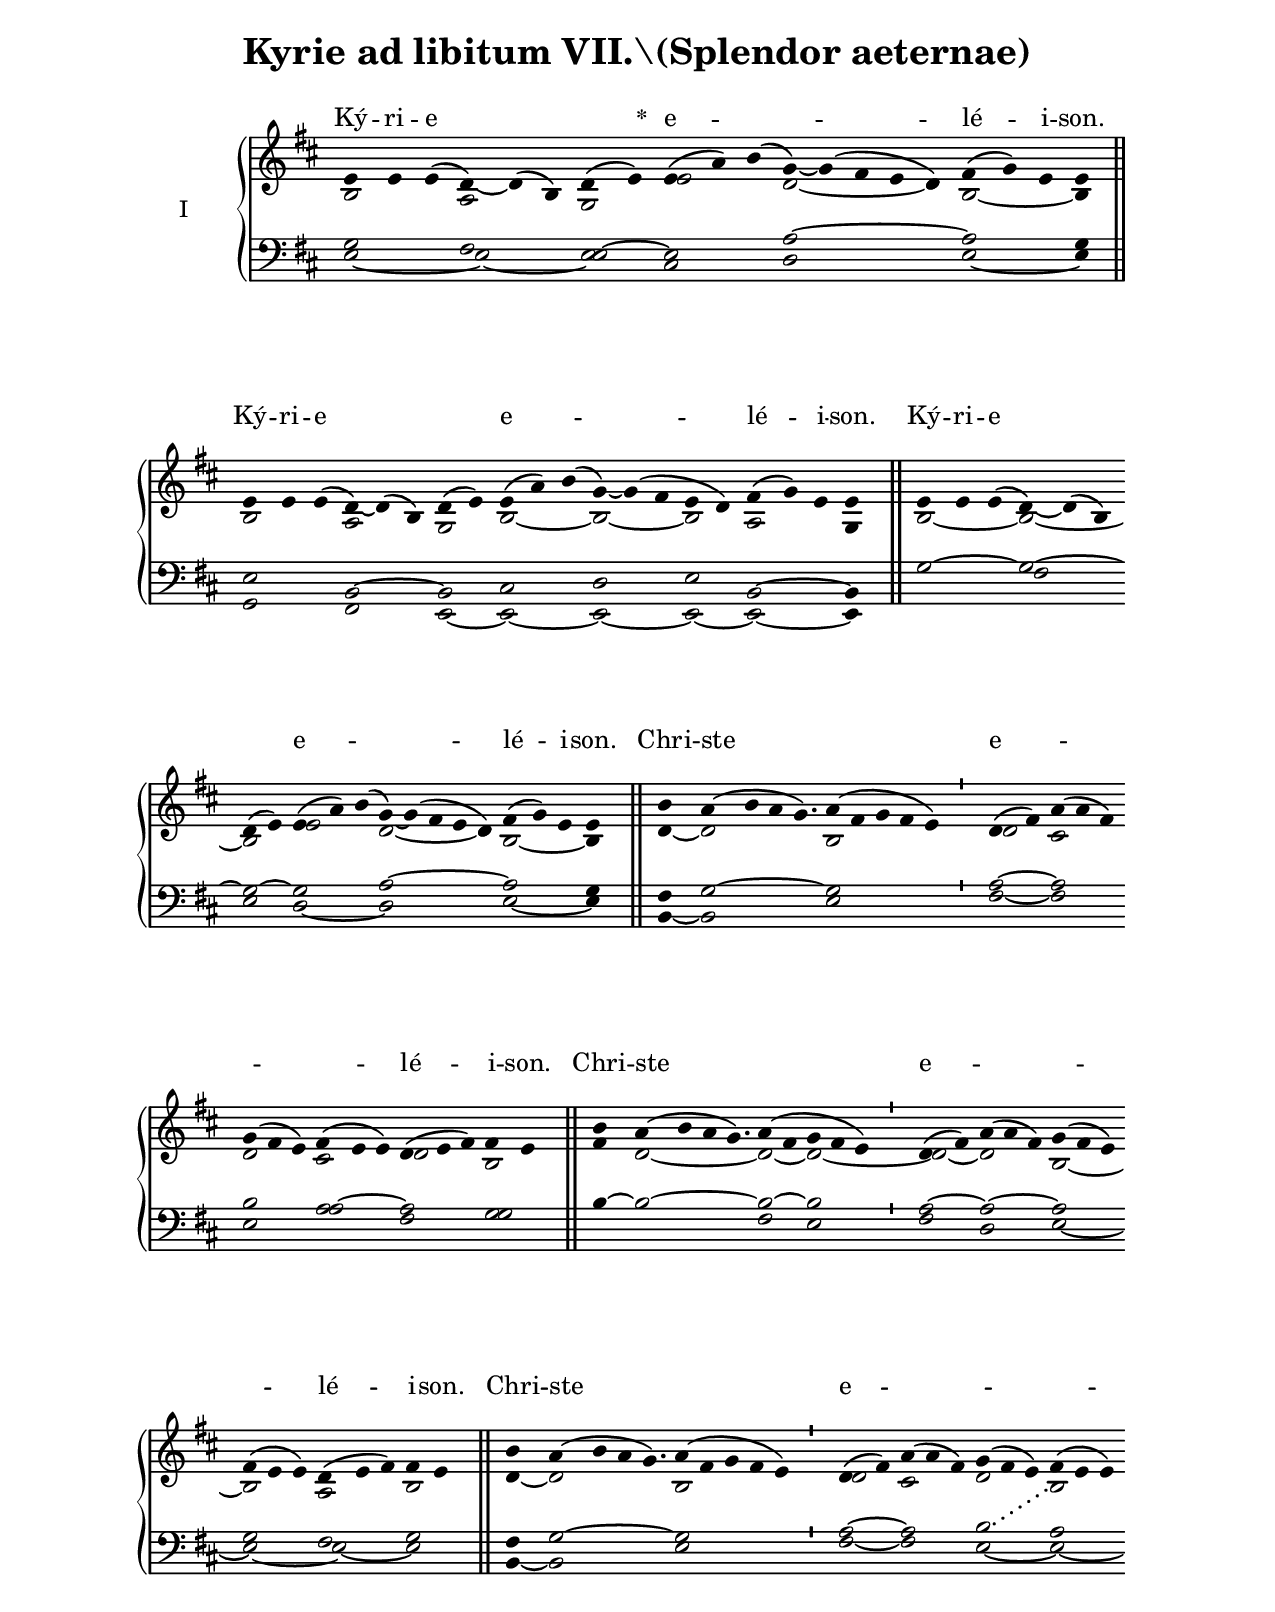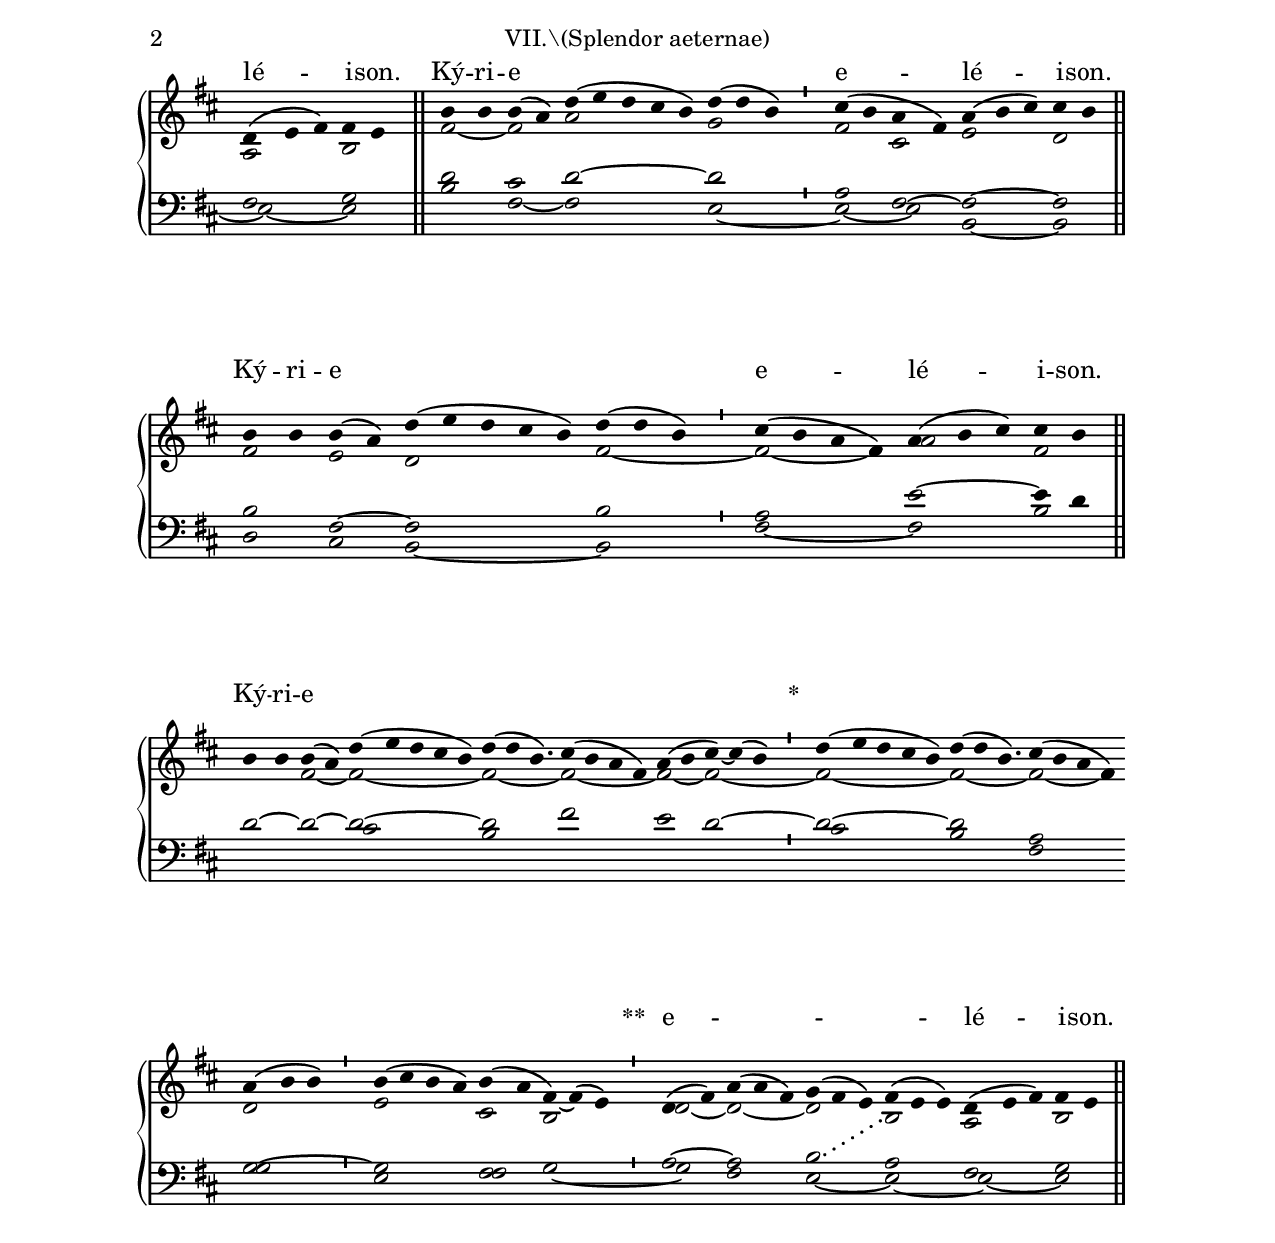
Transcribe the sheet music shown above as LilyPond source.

\version "2.18"
\include "gregorian.ly"
\include "noh2.ily"

%Page reference: page v.132
%(volume.page)

global = {
 \key e \dorian
 \cadenzaOn 
 \override Glissando #'thickness = #2.0
}

\header {
  title = \markup \center-column {"Kyrie ad libitum VII.\\(Splendor aeternae)" \vspace #1 }
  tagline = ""
  composer = ""
}

\paper {
 #(include-special-characters)
  oddHeaderMarkup = \markup \fill-line {
    \line {}
    \center-column {
      \on-the-fly #first-page     " "
      \on-the-fly #not-first-page "VII.\\(Splendor aeternae)"
    }
    \line { \on-the-fly #print-page-number-check-first \fromproperty #'page:page-number-string }
  }
  evenHeaderMarkup = \markup \fill-line {
    \line { \on-the-fly #print-page-number-check-first \fromproperty #'page:page-number-string }
    \center-column { "VII.\\(Splendor aeternae)" }
    \line {}
  }
}

chantText = \lyricmode {
Ký -- ri -- e _ 
\set stanza = " * " e -- _ lé -- i -- son. 
Ký -- ri -- e _ e -- _ lé -- i -- son. 
Ký -- ri -- e _ e -- _ lé -- i -- son. 
Chri -- ste _ e -- _ _ _ lé -- i -- son. 
Chri -- ste _ e -- _ _ _ lé -- i -- son. 
Chri -- ste _ e -- _ _ _ lé -- i -- son. 
Ký -- ri -- e _ _ e -- lé -- i -- son. 
Ký -- ri -- e _ _ e -- lé -- i -- son. 
Ký -- ri -- e _ _ _ _ 
\set stanza = " * " _ _ _ _ _ _ 
\set stanza = " ** "  e -- _ _ _ lé -- i -- son. }

chantMusic = {
\tieDown   e'4 e'4 e'4 ( d'4) ~ d'4 ( b4) d'4 ( e'4)  e'4 ( a'4) b'4 ( g'4) ~ g'4 ( fis'4 e'4 d'4) fis'4 ( g'4) e'4 e'4 \finalis
 \forceBreak
  e'4 e'4 e'4 ( d'4) ~ d'4 ( b4) d'4 ( e'4)  e'4 ( a'4) b'4 ( g'4) ~ g'4 ( fis'4 e'4 d'4) fis'4 ( g'4) e'4 e'4 \finalis
  e'4 e'4 e'4 ( d'4) ~ d'4 ( b4) \forceBreak
 d'4 ( e'4)  e'4 ( a'4) b'4 ( g'4) ~ g'4 ( fis'4 e'4 d'4) fis'4 ( g'4) e'4 e'4 \finalis
 b'4 a'4 ( b'4 a'4 g'4.) a'4 ( fis'4 g'4 fis'4 e'4) \divisioMinima
 d'4 ( fis'4) a'4 ( a'4 fis'4) \forceBreak
 g'4 ( fis'4 e'4) fis'4 ( e'4 e'4) d'4 ( e'4 fis'4) fis'4 e'4 \finalis
 b'4 a'4 ( b'4 a'4 g'4.) a'4 ( fis'4 g'4 fis'4 e'4) \divisioMinima
 d'4 ( fis'4) a'4 ( a'4 fis'4) g'4 ( fis'4 e'4) \forceBreak
 fis'4 ( e'4 e'4) d'4 ( e'4 fis'4) fis'4 e'4 \finalis
 b'4 a'4 ( b'4 a'4 g'4.) a'4 ( fis'4 g'4 fis'4 e'4) \divisioMinima
 d'4 ( fis'4) a'4 ( a'4 fis'4) g'4 ( fis'4 e'4) fis'4 ( e'4 e'4) \forceBreak
 d'4 ( e'4 fis'4) fis'4 e'4 \finalis
 b'4 b'4 b'4 ( a'4) d''4 ( e''4 d''4 cis''4 b'4) d''4 ( d''4 b'4) \divisioMinima
 cis''4 ( b'4 a'4 fis'4) a'4 ( b'4 cis''4) cis''4 b'4 \finalis
 \forceBreak
 b'4 b'4 b'4 ( a'4) d''4 ( e''4 d''4 cis''4 b'4) d''4 ( d''4 b'4) \divisioMinima
 cis''4 ( b'4 a'4 fis'4) a'4 ( b'4 cis''4) cis''4 b'4 \finalis
 \forceBreak
 b'4 b'4 b'4 ( a'4) d''4 ( e''4 d''4 cis''4 b'4) d''4 ( d''4 b'4.) cis''4 ( b'4 a'4 fis'4) a'4 ( b'4 cis''4) ~ cis''4 ( b'4) \divisioMinima
 d''4 ( e''4 d''4 cis''4 b'4) d''4 ( d''4 b'4.) cis''4 ( b'4 a'4 fis'4) \forceBreak
 a'4 ( b'4 b'4) \divisioMinima
 b'4 ( cis''4 b'4 a'4) b'4 ( a'4 fis'4) ~ fis'4 ( e'4) \divisioMinima
 d'4 ( fis'4) a'4 ( a'4 fis'4) g'4 ( fis'4 e'4) fis'4 ( e'4 e'4) d'4 ( e'4 fis'4) fis'4 e'4 \finalis

}

altoMusic = {
b2*3/2 a2*3/2 g2 e'2*3/2 d'2*4/2 ~ d'4 b2*3/2 ~ b4 \finalis
b2*3/2 a2*3/2 g2 b2*3/2 ~ b2*3/2 ~ b2 a2*3/2 g4 b2*3/2 ~ b2*3/2 ~ b2 e'2*3/2 d'2*4/2 ~ d'4 b2*3/2 ~ b4 \finalis
d'4 ~ d'2*9/4 b2*5/2 \divisioMinima
d'2 cis'2*3/2 d'2*3/2 cis'2*3/2 d'2*3/2 b2 \finalis
fis'4 d'2*9/4 ~ d'2 ~ d'2*3/2 ~ \divisioMinima
d'2 ~ d'2*3/2 b2*3/2 ~ b2*3/2 a2*3/2 b2 \finalis
d'4 ~ d'2*9/4 b2*5/2 \divisioMinima
d'2 cis'2*3/2 d'2*3/2 b2*3/2 a2*3/2 b2 \finalis
fis'2 ~ fis'2 a'2*5/2 g'2*3/2 \divisioMinima
fis'2 cis'2 e'2*3/2 d'2 \finalis
fis'2 e'2 d'2*5/2 fis'2*3/2 ~ \divisioMinima
fis'2*3/2 ~ fis'4 a'2*3/2 fis'2 \finalis
r2 fis'2 ~ fis'2*5/2 ~ fis'2*7/4 ~ fis'2*4/2 ~ fis'2 ~ fis'2*3/2 ~ \divisioMinima
fis'2*5/2 ~ fis'2*7/4 ~ fis'2*3/2 ~ fis'4 d'2*3/2 \divisioMinima
e'2*4/2 cis'2 b2*3/2 \divisioMinima
d'2 ~ d'2*3/2 ~ d'2*3/2 b2*3/2 a2*3/2 b2 \finalis
}

tenorMusic = {
g2*3/2 fis2*3/2 \shiftRight e2 ~ e2*3/2 a2*5/2 ~ a2*3/2 g4 \finalis
e2*3/2 b,2*3/2 ~ b,2 cis2*3/2 d2*3/2 e2 b,2*3/2 ~ b,4 g2*3/2 ~ g2*3/2 ~ g2 ~ g2*3/2 a2*5/2 ~ a2*3/2 g4 \finalis
fis4 g2*9/4 ~ g2*5/2 \divisioMinima
a2 ~ a2*3/2 b2*3/2 \shiftRight a2*3/2 ~ a2*3/2 \shiftRight g2 \finalis
b4 ~ b2*9/4 ~ b2 ~ b2*3/2 \divisioMinima
a2 ~ a2*3/2 ~ a2*3/2 g2*3/2 fis2*3/2 g2 \finalis
fis4 g2*9/4 ~ g2*5/2 \divisioMinima
a2 ~ a2*3/2 b2*3/2 a2*3/2 fis2*3/2 g2 \finalis
d'2 cis'2 d'2*5/2 ~ d'2*3/2 \divisioMinima
a2 fis2 ~ fis2*3/2 ~ fis2 \finalis
b2 fis2 ~ fis2*5/2 b2*3/2 \divisioMinima
a2*4/2 e'2*3/2 ~ e'4 d'4 \finalis
d'2 ~ d'2 ~ d'2*5/2 ~ d'2*7/4 fis'2*4/2 e'2 d'2*3/2 ~ \divisioMinima
d'2*5/2 ~ d'2*7/4 a2*4/2 g2*3/2 ~ \divisioMinima
g2*4/2 fis2 r2*3/2 \divisioMinima
a2 ~ a2*3/2 b2*3/2 a2*3/2 fis2*3/2 g2 \finalis
}

bassMusic = {
e2*3/2 ~ e2*3/2 ~ e2 cis2*3/2 d2*5/2 e2*3/2 ~ e4 \finalis
g,2*3/2 fis,2*3/2 e,2 ~ e,2*3/2 ~ e,2*3/2 ~ e,2 ~ e,2*3/2 ~ e,4 r2*3/2 fis2*3/2 e2 d2*3/2 ~ d2*5/2 e2*3/2 ~ e4 \finalis
b,4 ~ b,2*9/4 e2*5/2 \divisioMinima
fis2 ~ fis2*3/2 e2*3/2 a2*3/2 fis2*3/2 g2 \finalis
r2*11/4 fis2 e2*3/2 \divisioMinima
fis2 d2*3/2 e2*3/2 ~ e2*3/2 ~ e2*3/2 ~ e2 \finalis
b,4 ~ b,2*9/4 e2*5/2 \divisioMinima
fis2 ~ fis2*3/2 e2*3/2 ~ e2*3/2 ~ e2*3/2 ~ e2 \finalis
b2 fis2 ~ fis2*5/2 e2*3/2 ~ \divisioMinima
e2 ~ e2 b,2*3/2 ~ b,2 \finalis
d2 cis2 b,2*5/2 ~ b,2*3/2 \divisioMinima
fis2*4/2 ~ fis2*3/2 b2 \finalis
r2*4/2 cis'2*5/2 b2*7/4 r2*4/2 r2*5/2 \divisioMinima
cis'2*5/2 b2*7/4 fis2*4/2 \shiftRight g2*3/2 \divisioMinima
e2*4/2 \shiftRight fis2 g2*3/2 ~ \divisioMinima
g2 fis2*3/2 e2*3/2 ~ e2*3/2 ~ e2*3/2 ~ e2 \finalis
}

voiceLines = {
\voiceLineStyle


s2*257/4
\allowVoiceLineBreak
\voiceLine "down" "up" b2*3/2 b2*0
%s2*0
%\allowVoiceLineBreak
%\voiceLine "down" "up" b2*3/2 b2*1/2


s2*101/2
\allowVoiceLineBreak
\voiceLine "down" "up" b2*3/2 b2*1/2


}

\score{
  <<
    \new GrandStaff <<
      \set GrandStaff.autoBeaming = ##f
      \set GrandStaff.instrumentName = \markup \center-column {
        "I"
      }
      \new Staff = up <<
        \new Voice = "chant" {
          \voiceOne \global \chantMusic
        }
        \new Voice {
          \voiceTwo \global \altoMusic
        }
      >>

      \new Staff = down <<
        \clef bass
        \new Voice {
          \voiceOne \global \tenorMusic
        }
        \new Voice {
          \voiceTwo \global \bassMusic
        }
	\new Voice {
        \voiceThree \global \voiceLines
        }
      >>
    >>
    \new Lyrics \lyricsto chant {
      \chantText
    }
  >>
  \layout{
  }
  \midi{
    \tempo 4 = 125
  }
}
